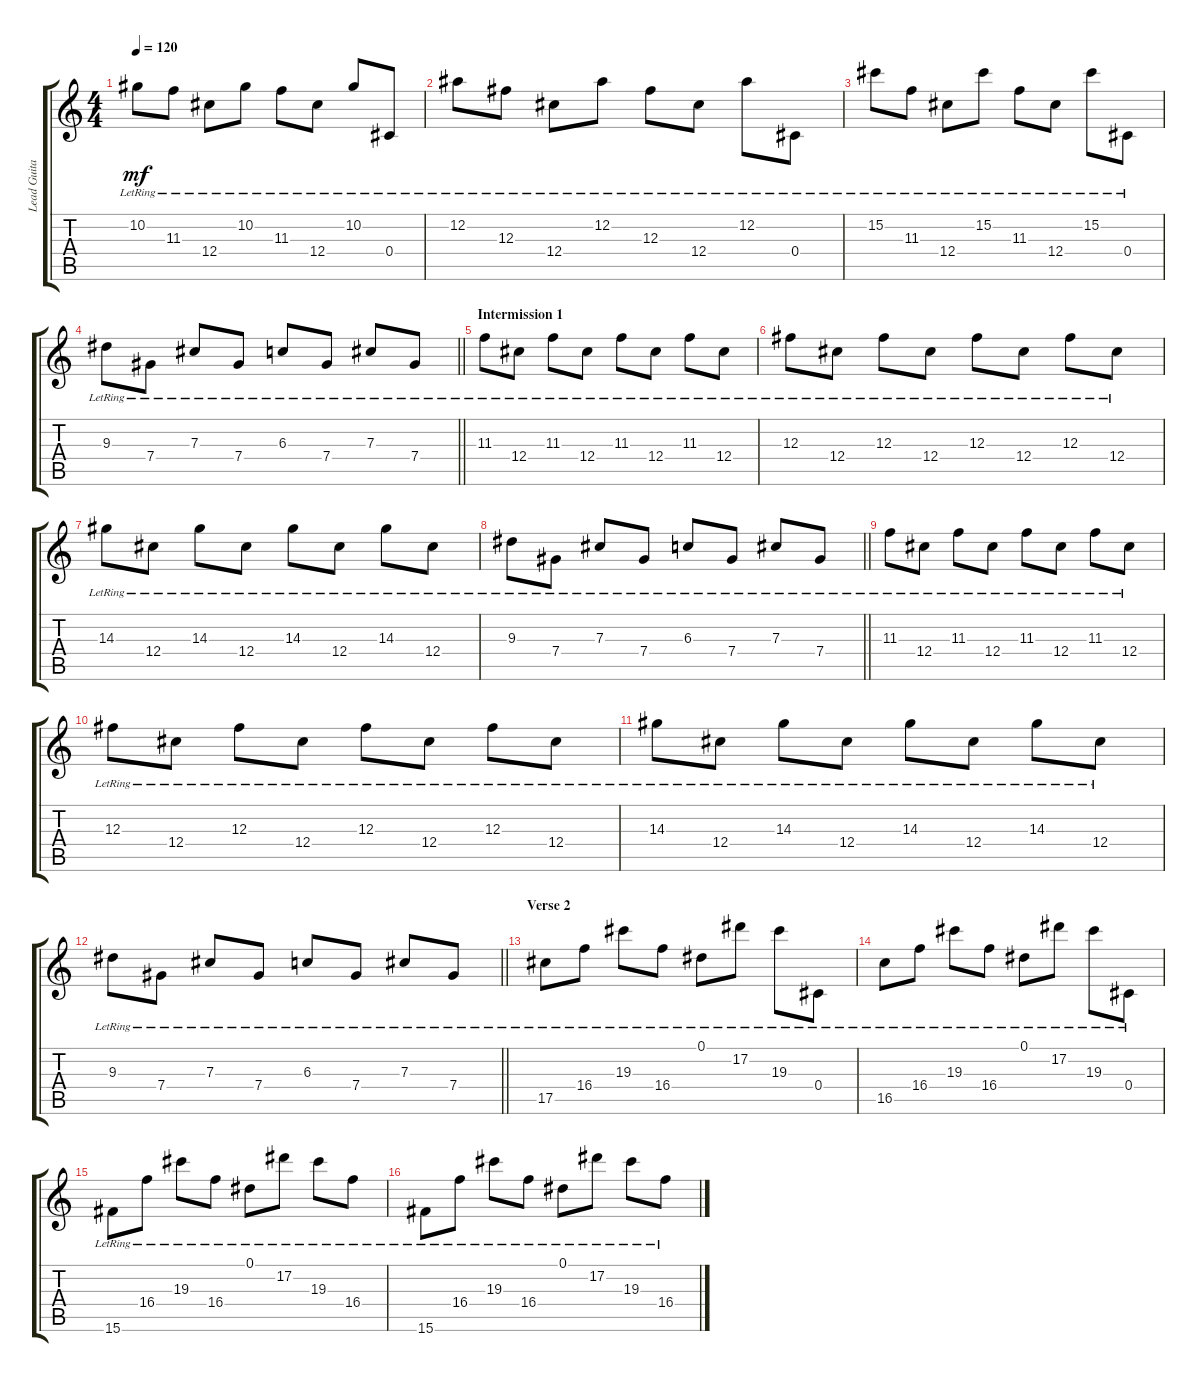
\track ("Lead Guitar 2" "Lead Guita") {instrument overdrivenguitar}
\staff {score tabs}
\tuning (Eb4 Bb3 Gb3 Db3 Ab2 Eb2) {hide}
\ts (4 4)
\tempo 120
\clef g2
\ks c
10.2{lr}.8{dy mf} 11.3{lr}.8 12.4{lr}.8 10.2{lr}.8 11.3{lr}.8 12.4{lr}.8 10.2{lr}.8 0.4{lr}.8 |
12.2{lr}.8 12.3{lr}.8 12.4{lr}.8 12.2{lr}.8 12.3{lr}.8 12.4{lr}.8 12.2{lr}.8 0.4{lr}.8 |
15.2{lr}.8 11.3{lr}.8 12.4{lr}.8 15.2{lr}.8 11.3{lr}.8 12.4{lr}.8 15.2{lr}.8 0.4{lr}.8 |
\barLineRight lightlight
9.3{lr}.8 7.4{lr}.8 7.3{lr}.8 7.4{lr}.8 6.3{lr}.8 7.4{lr}.8 7.3{lr}.8 7.4{lr}.8 |
\section ("" "Intermission 1")
11.3{lr}.8 12.4{lr}.8 11.3{lr}.8 12.4{lr}.8 11.3{lr}.8 12.4{lr}.8 11.3{lr}.8 12.4{lr}.8 |
12.3{lr}.8 12.4{lr}.8 12.3{lr}.8 12.4{lr}.8 12.3{lr}.8 12.4{lr}.8 12.3{lr}.8 12.4{lr}.8 |
14.3{lr}.8 12.4{lr}.8 14.3{lr}.8 12.4{lr}.8 14.3{lr}.8 12.4{lr}.8 14.3{lr}.8 12.4{lr}.8 |
\barLineRight lightlight
9.3{lr}.8 7.4{lr}.8 7.3{lr}.8 7.4{lr}.8 6.3{lr}.8 7.4{lr}.8 7.3{lr}.8 7.4{lr}.8 |
11.3{lr}.8 12.4{lr}.8 11.3{lr}.8 12.4{lr}.8 11.3{lr}.8 12.4{lr}.8 11.3{lr}.8 12.4{lr}.8 |
12.3{lr}.8 12.4{lr}.8 12.3{lr}.8 12.4{lr}.8 12.3{lr}.8 12.4{lr}.8 12.3{lr}.8 12.4{lr}.8 |
14.3{lr}.8 12.4{lr}.8 14.3{lr}.8 12.4{lr}.8 14.3{lr}.8 12.4{lr}.8 14.3{lr}.8 12.4{lr}.8 |
\barLineRight lightlight
9.3{lr}.8 7.4{lr}.8 7.3{lr}.8 7.4{lr}.8 6.3{lr}.8 7.4{lr}.8 7.3{lr}.8 7.4{lr}.8 |
\section ("" "Verse 2")
17.5{lr}.8 16.4{lr}.8 19.3{lr}.8 16.4{lr}.8 0.1{lr}.8 17.2{lr}.8 19.3{lr}.8 0.4{lr}.8 |
16.5{lr}.8 16.4{lr}.8 19.3{lr}.8 16.4{lr}.8 0.1{lr}.8 17.2{lr}.8 19.3{lr}.8 0.4{lr}.8 |
15.6{lr}.8 16.4{lr}.8 19.3{lr}.8 16.4{lr}.8 0.1{lr}.8 17.2{lr}.8 19.3{lr}.8 16.4{lr}.8 |
15.6{lr}.8 16.4{lr}.8 19.3{lr}.8 16.4{lr}.8 0.1{lr}.8 17.2{lr}.8 19.3{lr}.8 16.4{lr}.8
